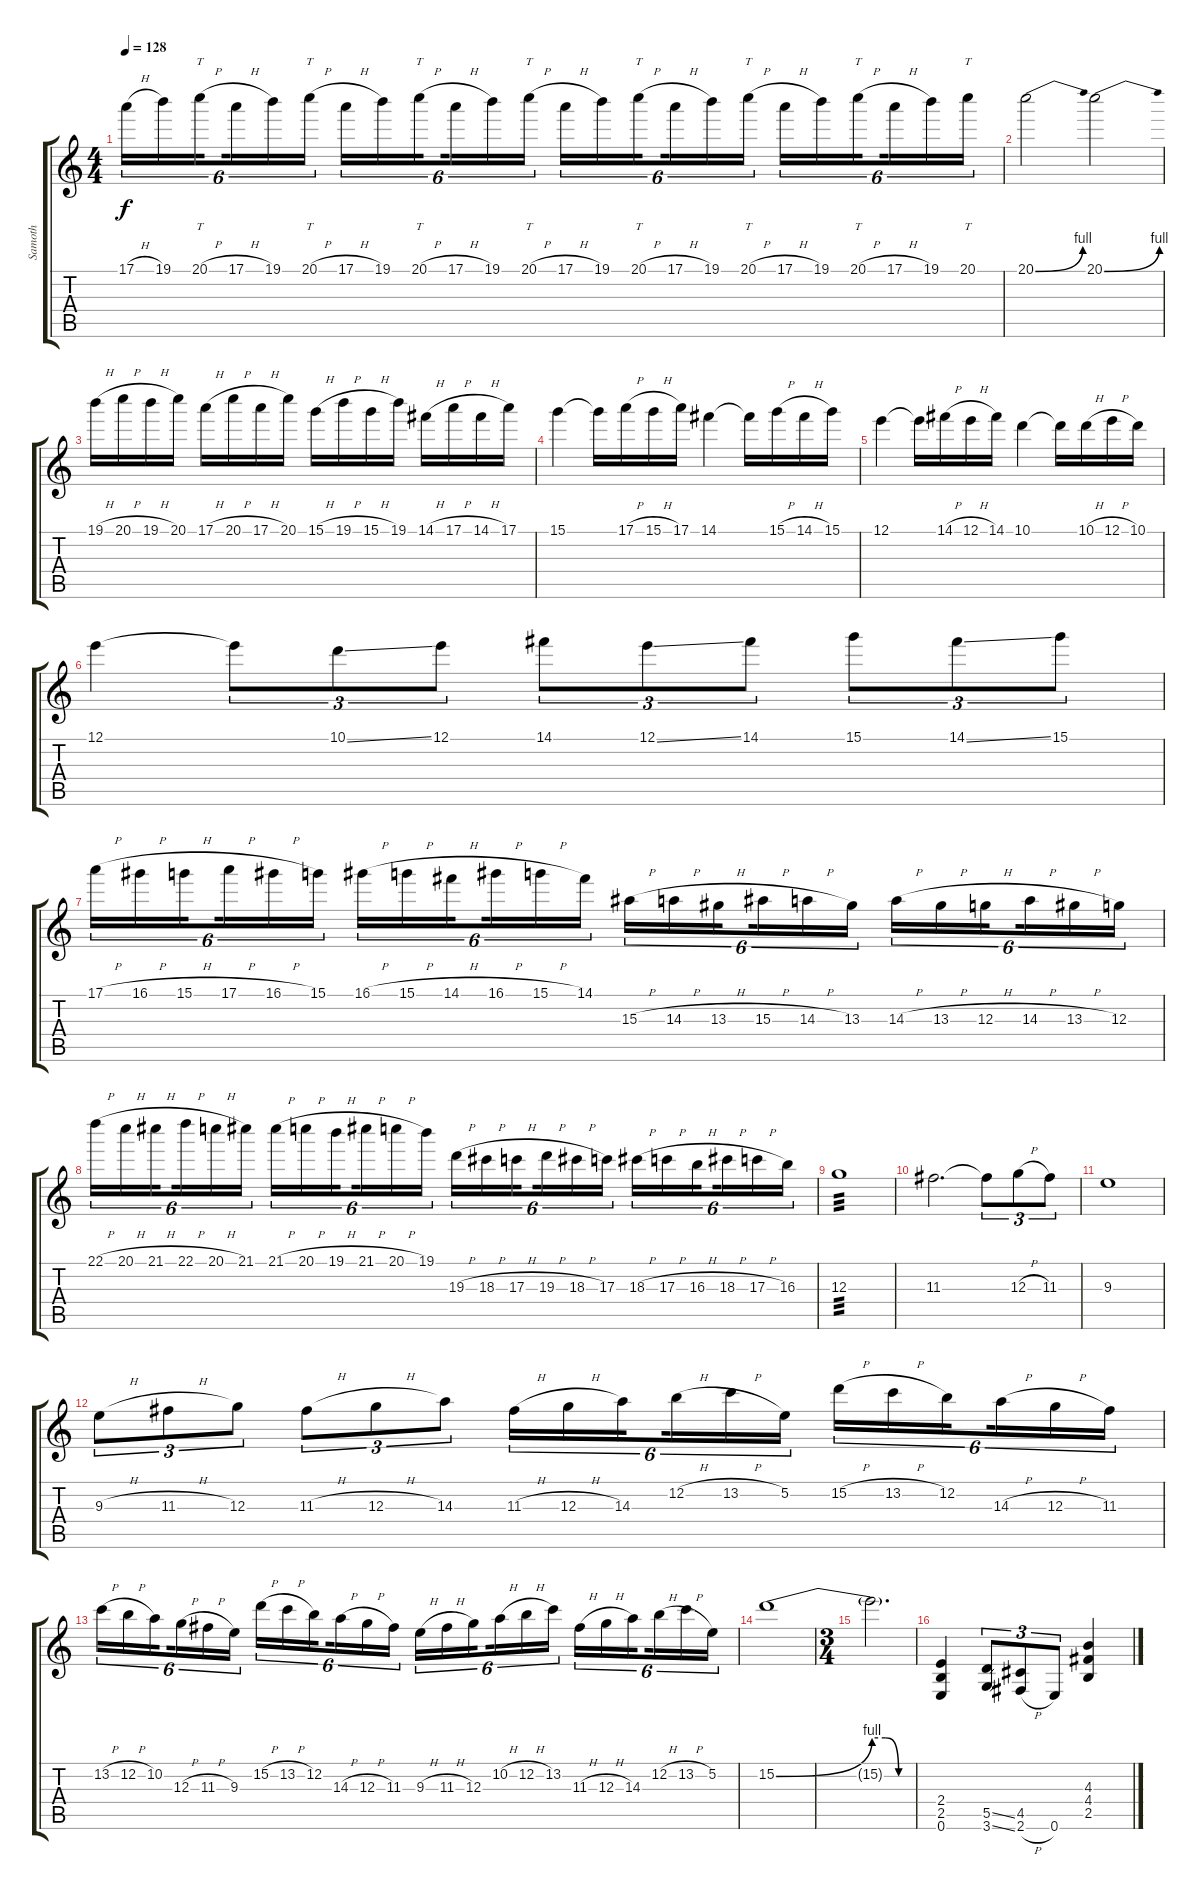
\track ("Samoth" "Samoth") {instrument distortionguitar}
\staff {score tabs}
\tuning (E4 B3 G3 D3 A2 E2) {hide}
\ts (4 4)
\tempo 128
\clef g2
\ks c
17.1{h}.16{tu (6 4) dy f} 19.1.16{tu (6 4)} 20.1{h}.16{tt tu (6 4) beam splitsecondary} 17.1{h}.16{tu (6 4)} 19.1.16{tu (6 4)} 20.1{h}.16{tt tu (6 4)} 17.1{h}.16{tu (6 4)} 19.1.16{tu (6 4)} 20.1{h}.16{tt tu (6 4) beam splitsecondary} 17.1{h}.16{tu (6 4)} 19.1.16{tu (6 4)} 20.1{h}.16{tt tu (6 4)} 17.1{h}.16{tu (6 4)} 19.1.16{tu (6 4)} 20.1{h}.16{tt tu (6 4) beam splitsecondary} 17.1{h}.16{tu (6 4)} 19.1.16{tu (6 4)} 20.1{h}.16{tt tu (6 4)} 17.1{h}.16{tu (6 4)} 19.1.16{tu (6 4)} 20.1{h}.16{tt tu (6 4) beam splitsecondary} 17.1{h}.16{tu (6 4)} 19.1.16{tu (6 4)} 20.1.16{tt tu (6 4)} |
20.1{be (bend 0 0 60 4)}.2 20.1{be (bend 0 0 60 4)}.2 |
19.1{h}.16 20.1{h}.16 19.1{h}.16 20.1.16 17.1{h}.16 20.1{h}.16 17.1{h}.16 20.1.16 15.1{h}.16 19.1{h}.16 15.1{h}.16 19.1.16 14.1{h}.16 17.1{h}.16 14.1{h}.16 17.1.16 |
15.1.4 15.1{t}.16 17.1{h}.16 15.1{h}.16 17.1.16 14.1.4 14.1{t}.16 15.1{h}.16 14.1{h}.16 15.1.16 |
12.1.4 12.1{t}.16 14.1{h}.16 12.1{h}.16 14.1.16 10.1.4 10.1{t}.16 10.1{h}.16 12.1{h}.16 10.1.16 |
12.1.4 12.1{t}.8{tu (3 2)} 10.1{ss}.8{tu (3 2)} 12.1.8{tu (3 2)} 14.1.8{tu (3 2)} 12.1{ss}.8{tu (3 2)} 14.1.8{tu (3 2)} 15.1.8{tu (3 2)} 14.1{ss}.8{tu (3 2)} 15.1.8{tu (3 2)} |
17.1{h}.16{tu (6 4)} 16.1{h}.16{tu (6 4)} 15.1{h}.16{tu (6 4) beam splitsecondary} 17.1{h}.16{tu (6 4)} 16.1{h}.16{tu (6 4)} 15.1.16{tu (6 4)} 16.1{h}.16{tu (6 4)} 15.1{h}.16{tu (6 4)} 14.1{h}.16{tu (6 4) beam splitsecondary} 16.1{h}.16{tu (6 4)} 15.1{h}.16{tu (6 4)} 14.1.16{tu (6 4)} 15.3{h}.16{tu (6 4)} 14.3{h}.16{tu (6 4)} 13.3{h}.16{tu (6 4) beam splitsecondary} 15.3{h}.16{tu (6 4)} 14.3{h}.16{tu (6 4)} 13.3.16{tu (6 4)} 14.3{h}.16{tu (6 4)} 13.3{h}.16{tu (6 4)} 12.3{h}.16{tu (6 4) beam splitsecondary} 14.3{h}.16{tu (6 4)} 13.3{h}.16{tu (6 4)} 12.3.16{tu (6 4)} |
22.1{h}.16{tu (6 4)} 20.1{h}.16{tu (6 4)} 21.1{h}.16{tu (6 4) beam splitsecondary} 22.1{h}.16{tu (6 4)} 20.1{h}.16{tu (6 4)} 21.1.16{tu (6 4)} 21.1{h}.16{tu (6 4)} 20.1{h}.16{tu (6 4)} 19.1{h}.16{tu (6 4) beam splitsecondary} 21.1{h}.16{tu (6 4)} 20.1{h}.16{tu (6 4)} 19.1.16{tu (6 4)} 19.3{h}.16{tu (6 4)} 18.3{h}.16{tu (6 4)} 17.3{h}.16{tu (6 4) beam splitsecondary} 19.3{h}.16{tu (6 4)} 18.3{h}.16{tu (6 4)} 17.3.16{tu (6 4)} 18.3{h}.16{tu (6 4)} 17.3{h}.16{tu (6 4)} 16.3{h}.16{tu (6 4) beam splitsecondary} 18.3{h}.16{tu (6 4)} 17.3{h}.16{tu (6 4)} 16.3.16{tu (6 4)} |
12.3.1{tp 3} |
11.3.2{d} 11.3{t}.8{tu (3 2)} 12.3{h}.8{tu (3 2)} 11.3.8{tu (3 2)} |
9.3.1 |
9.3{h}.8{tu (3 2)} 11.3{h}.8{tu (3 2)} 12.3.8{tu (3 2)} 11.3{h}.8{tu (3 2)} 12.3{h}.8{tu (3 2)} 14.3.8{tu (3 2)} 11.3{h}.16{tu (6 4)} 12.3{h}.16{tu (6 4)} 14.3.16{tu (6 4) beam splitsecondary} 12.2{h}.16{tu (6 4)} 13.2{h}.16{tu (6 4)} 5.2.16{tu (6 4)} 15.2{h}.16{tu (6 4)} 13.2{h}.16{tu (6 4)} 12.2.16{tu (6 4) beam splitsecondary} 14.3{h}.16{tu (6 4)} 12.3{h}.16{tu (6 4)} 11.3.16{tu (6 4)} |
13.2{h}.16{tu (6 4)} 12.2{h}.16{tu (6 4)} 10.2.16{tu (6 4) beam splitsecondary} 12.3{h}.16{tu (6 4)} 11.3{h}.16{tu (6 4)} 9.3.16{tu (6 4)} 15.2{h}.16{tu (6 4)} 13.2{h}.16{tu (6 4)} 12.2.16{tu (6 4) beam splitsecondary} 14.3{h}.16{tu (6 4)} 12.3{h}.16{tu (6 4)} 11.3.16{tu (6 4)} 9.3{h}.16{tu (6 4)} 11.3{h}.16{tu (6 4)} 12.3.16{tu (6 4) beam splitsecondary} 10.2{h}.16{tu (6 4)} 12.2{h}.16{tu (6 4)} 13.2.16{tu (6 4)} 11.3{h}.16{tu (6 4)} 12.3{h}.16{tu (6 4)} 14.3.16{tu (6 4) beam splitsecondary} 12.2{h}.16{tu (6 4)} 13.2{h}.16{tu (6 4)} 5.2.16{tu (6 4)} |
15.2{be (bend 0 0 60 4)}.1 |
\ts (3 4)
15.2{be (custom 0 4 20 4 40 0 60 0) t}.2{d} |
(2.4 2.5 0.6).4 (5.5{ss} 3.6{ss}).8{tu (3 2)} (4.5 2.6{h}).8{tu (3 2)} 0.6.8{tu (3 2)} (4.3 4.4 2.5).4
